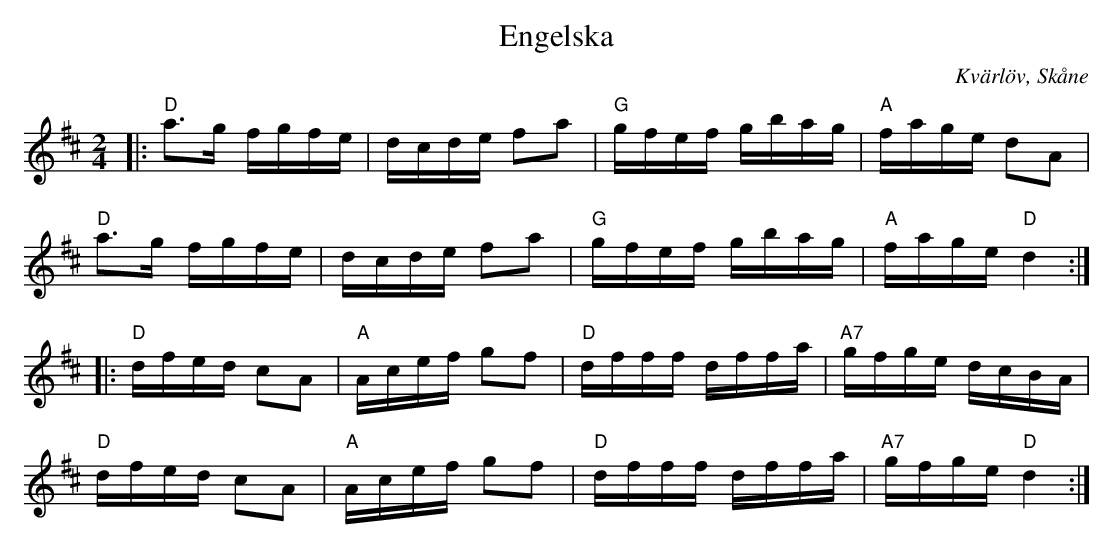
X:1
T:Engelska
O:Kvärlöv, Skåne
O:Efter Johan Jakob Bruun
O:Upptecknad av John Enninger, 18/8 1881
M:2/4
L:1/16
K:D
|:"D" a3g fgfe | dcde f2a2 |"G" gfef gbag |"A" fage d2A2 |
"D" a3g fgfe | dcde f2a2 |"G" gfef gbag |"A" fage "D" d4 :|
|: "D" dfed c2A2 |"A" Acef g2f2 |"D" dfff dffa |"A7" gfge dcBA |
 "D" dfed c2A2 |"A" Acef g2f2 | "D" dfff dffa |"A7" gfge "D" d4 :|
